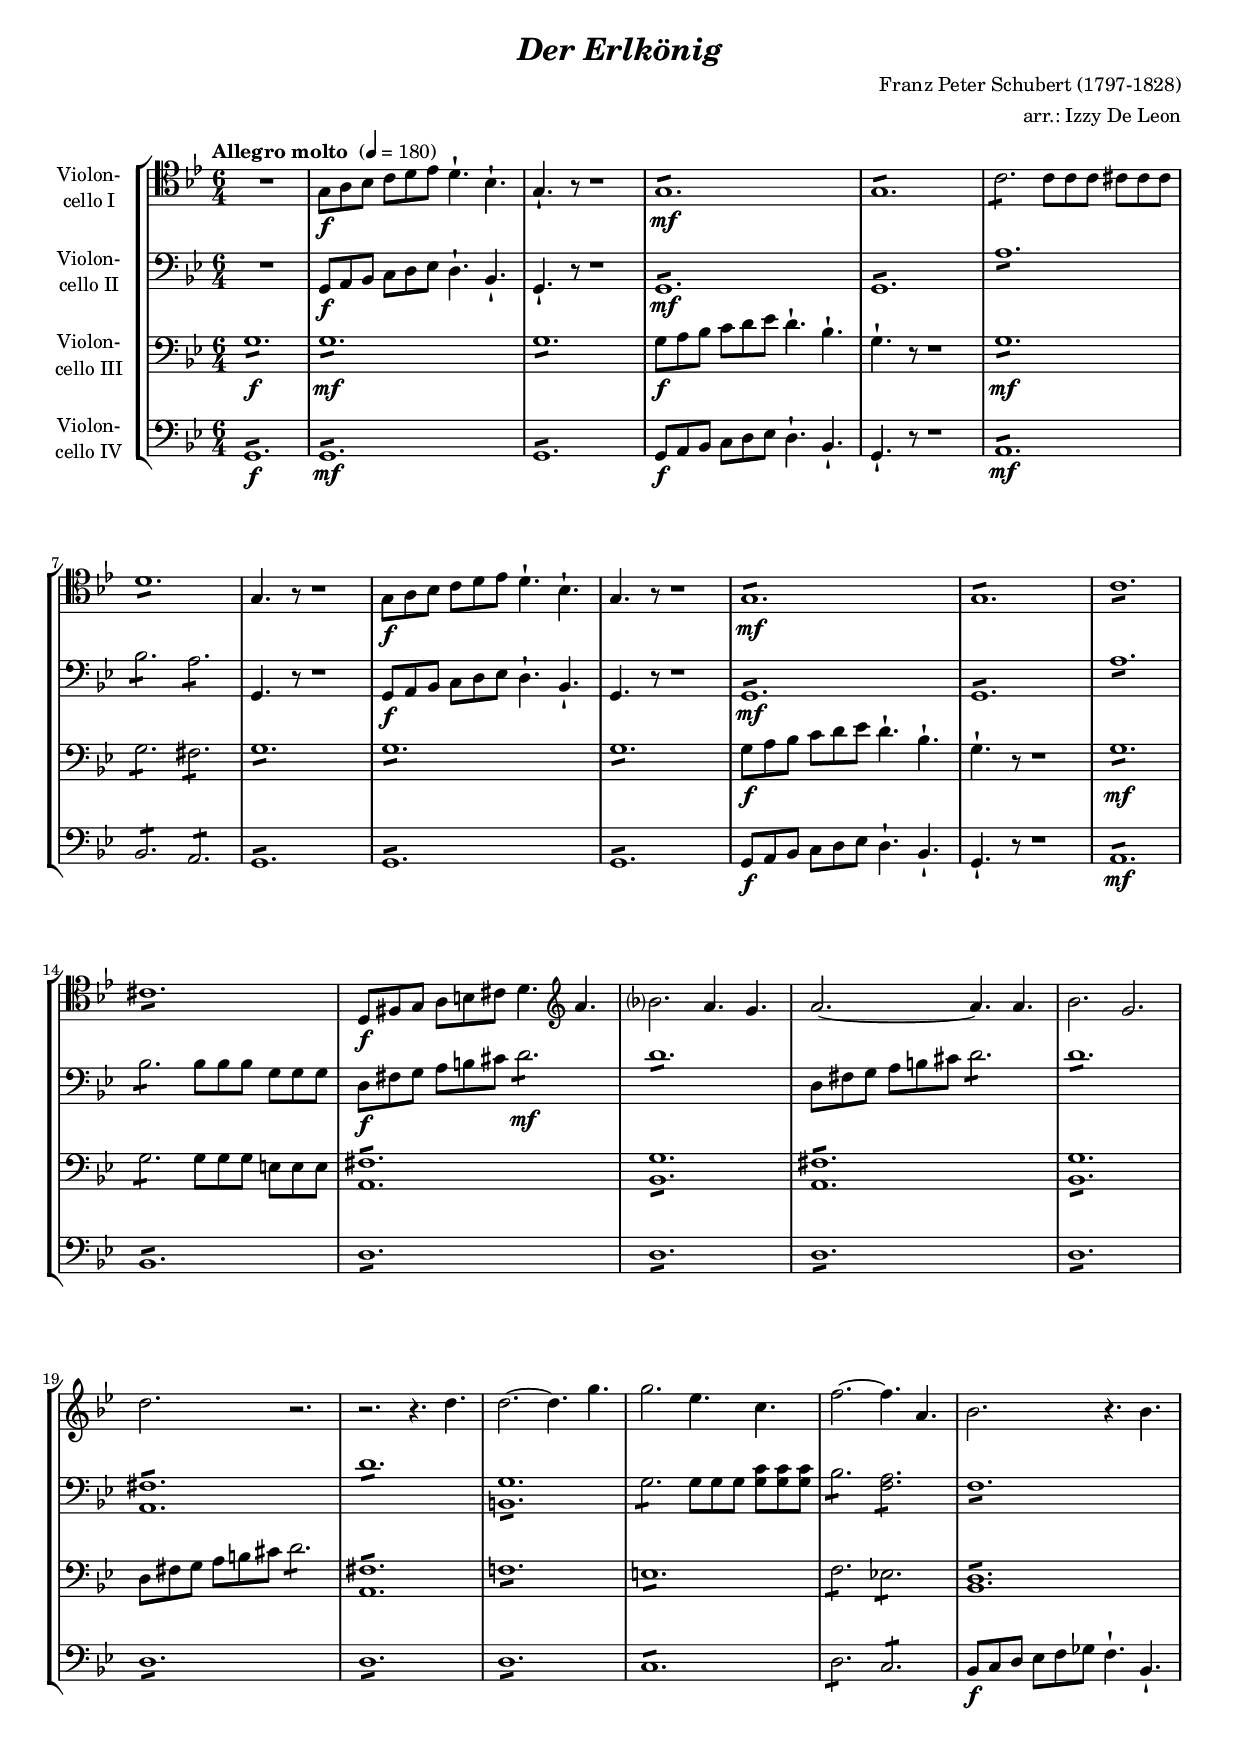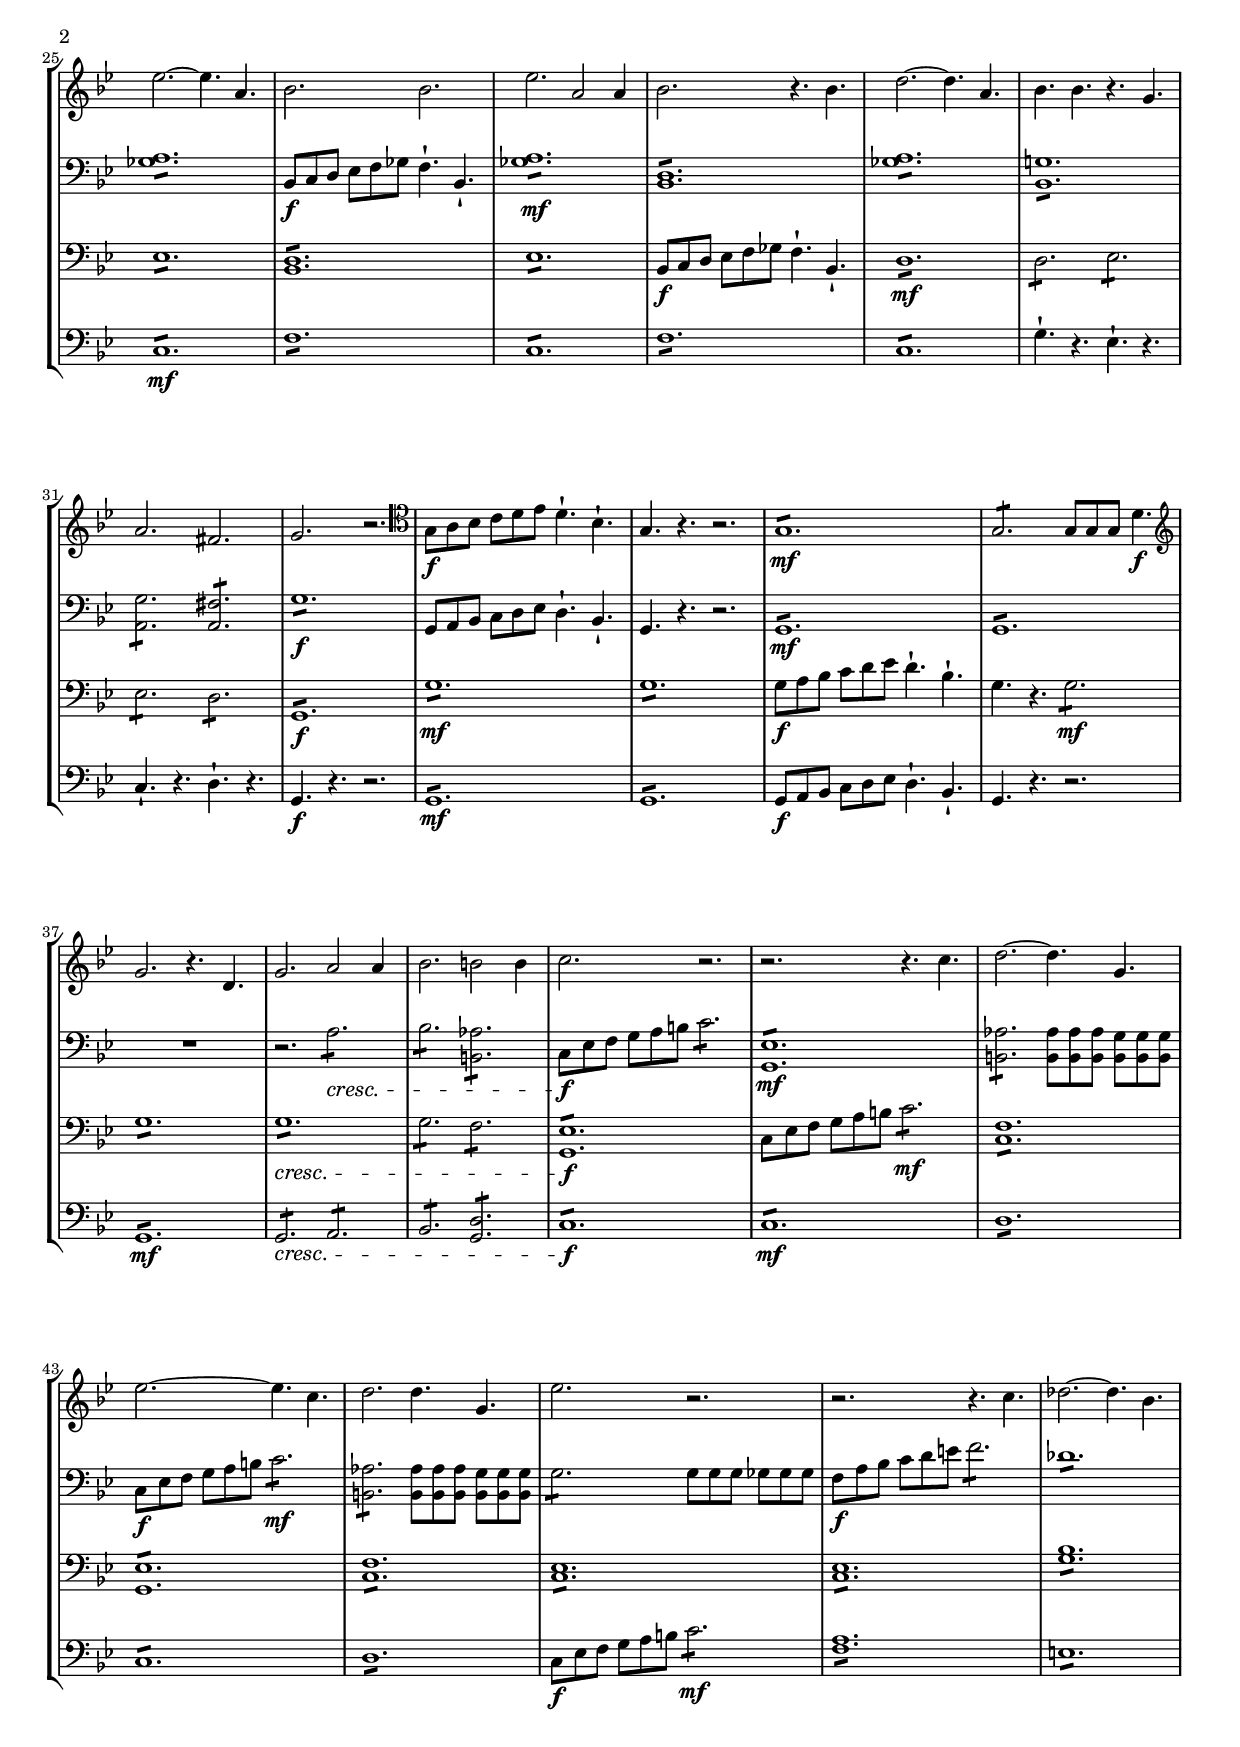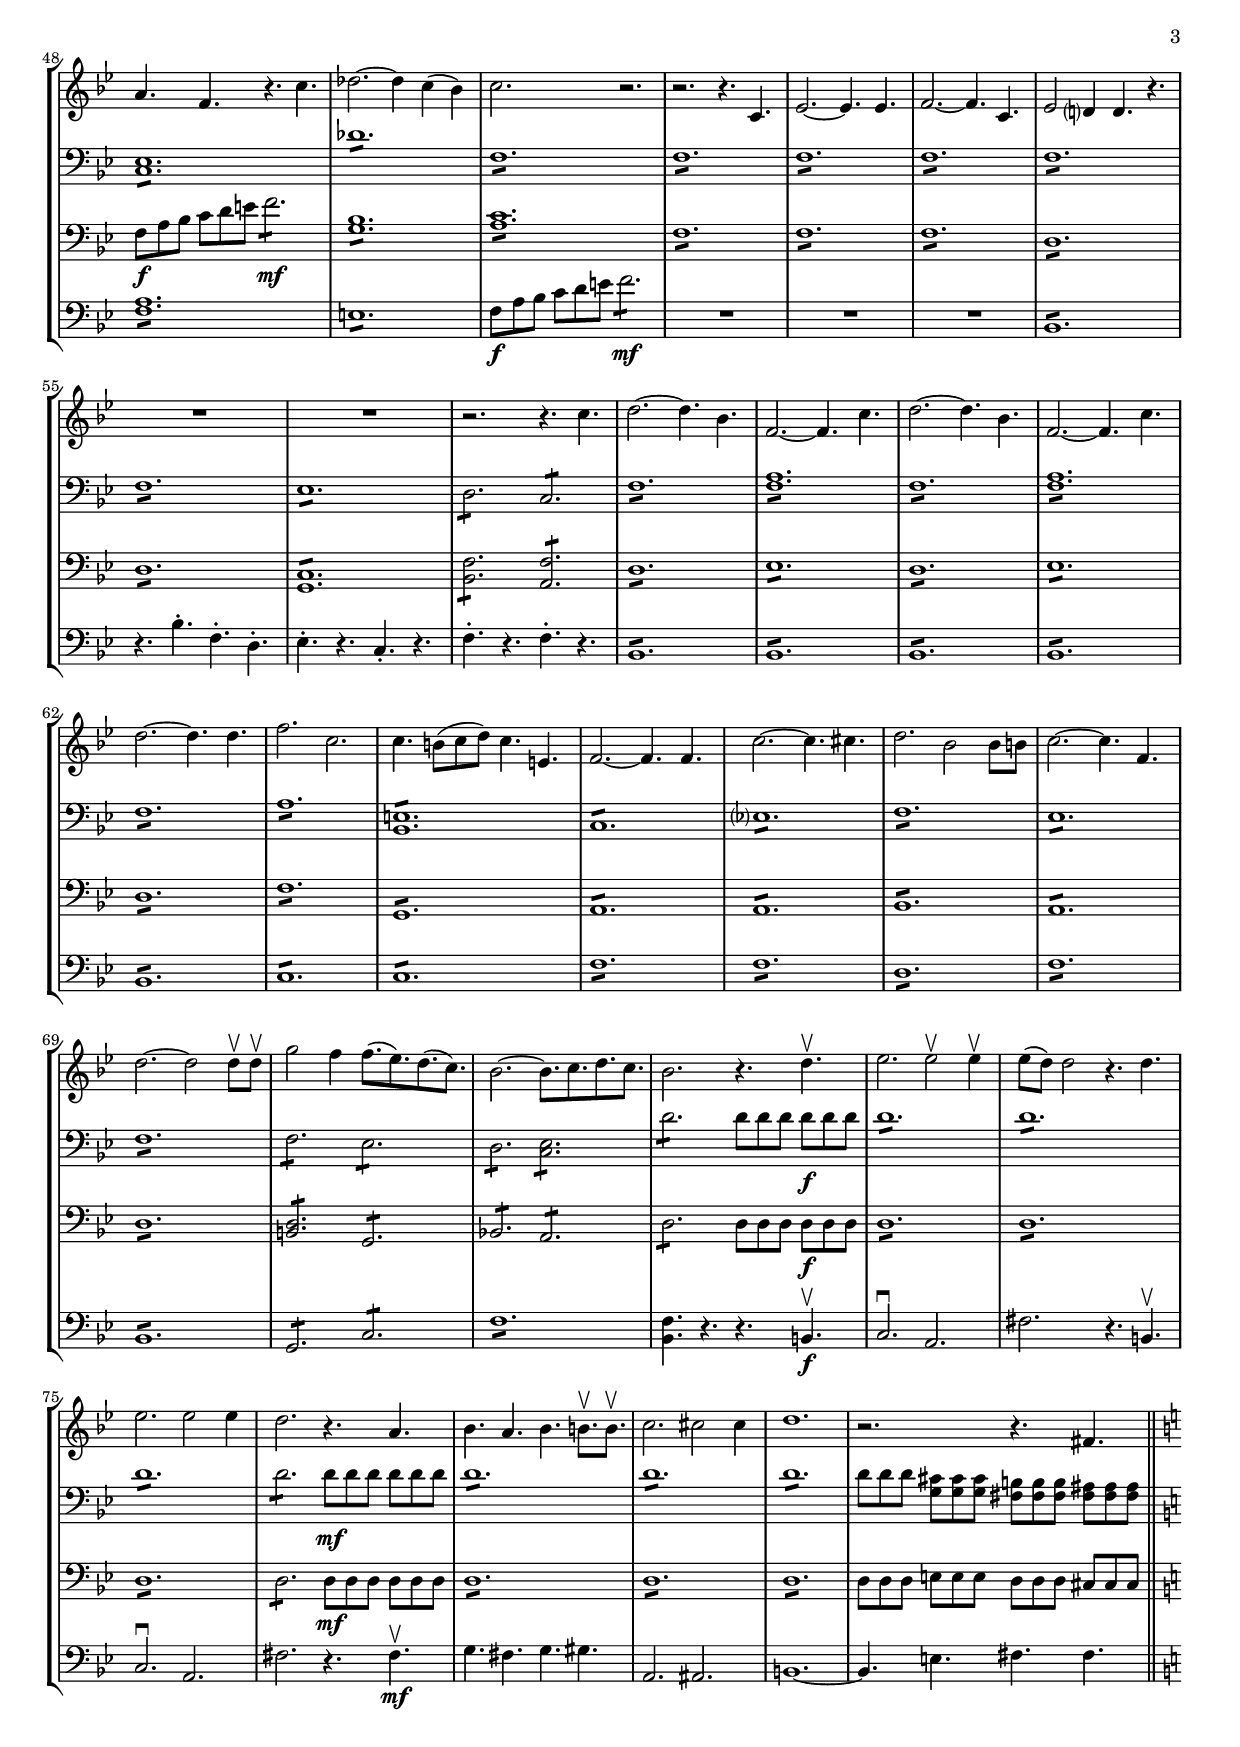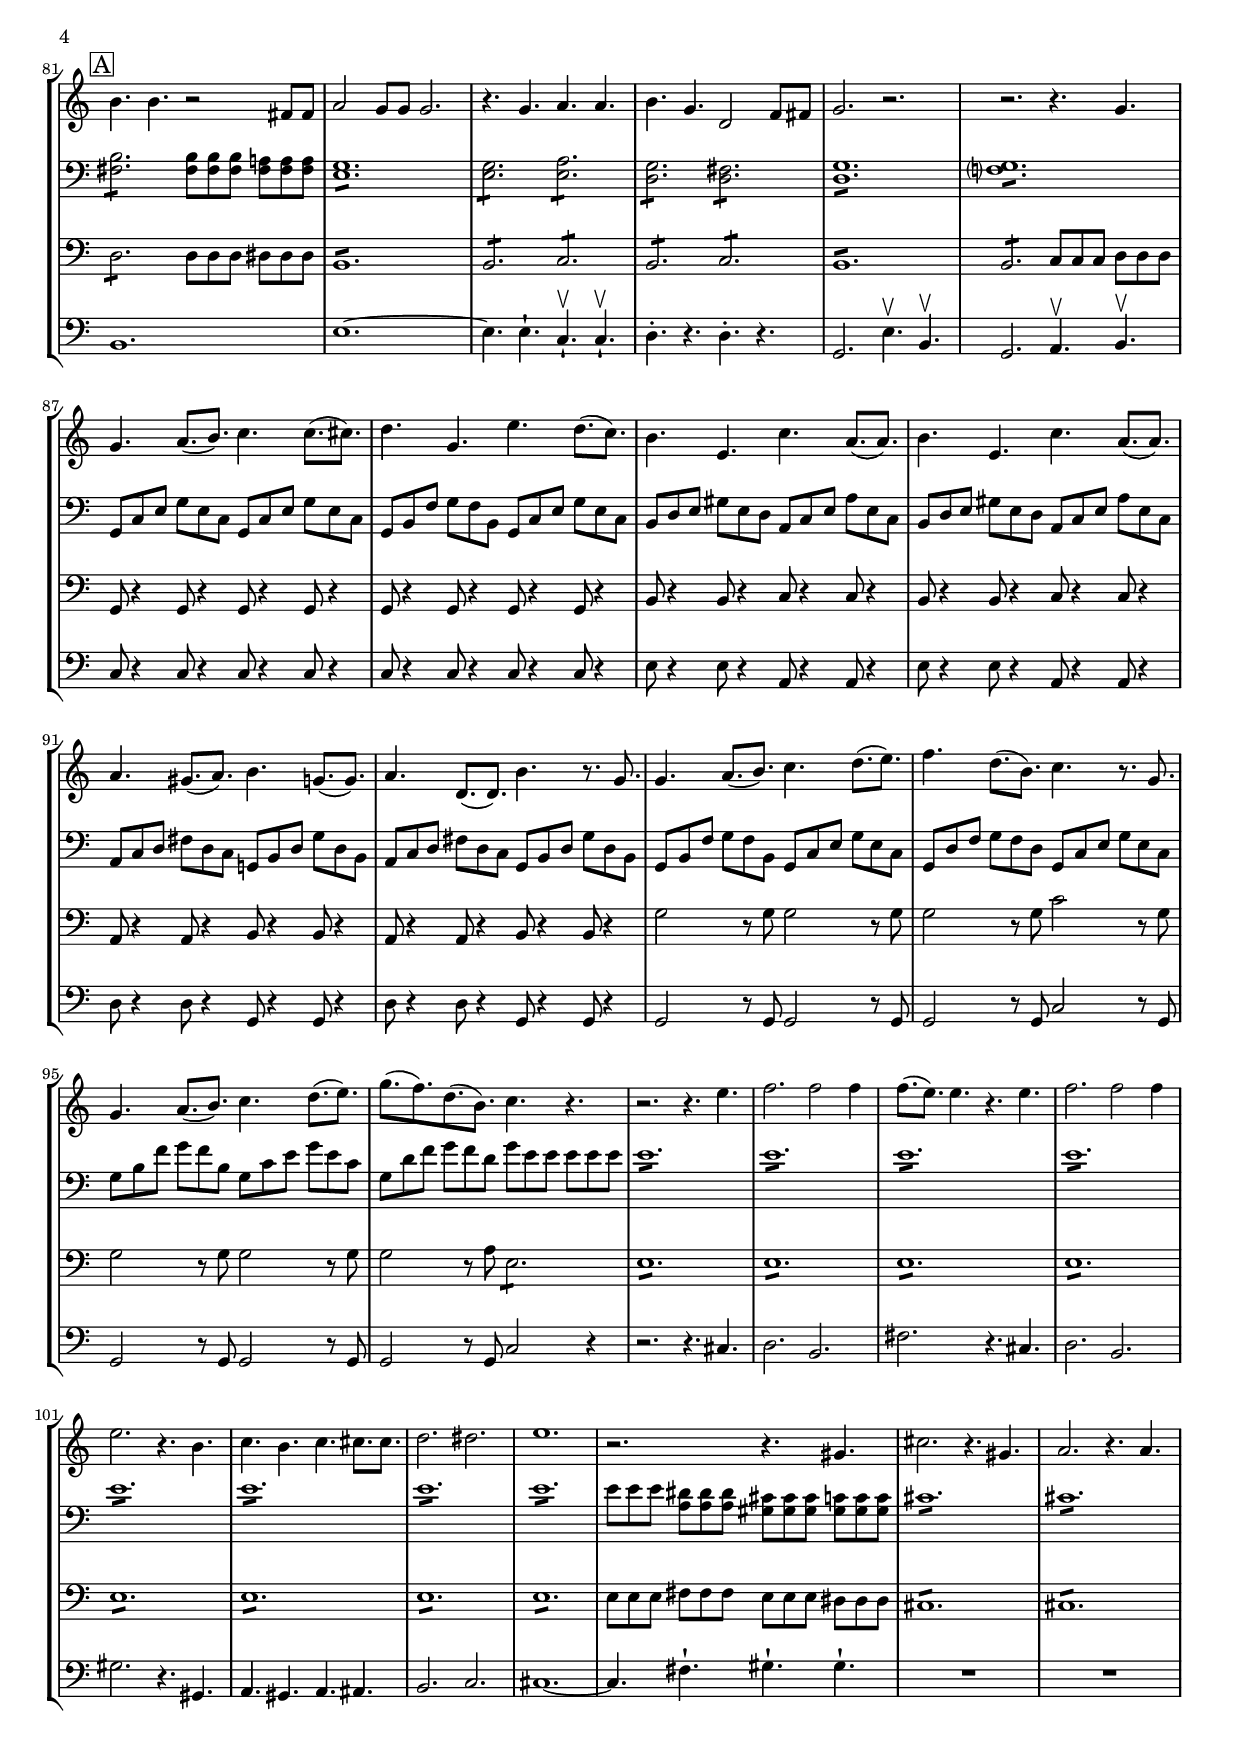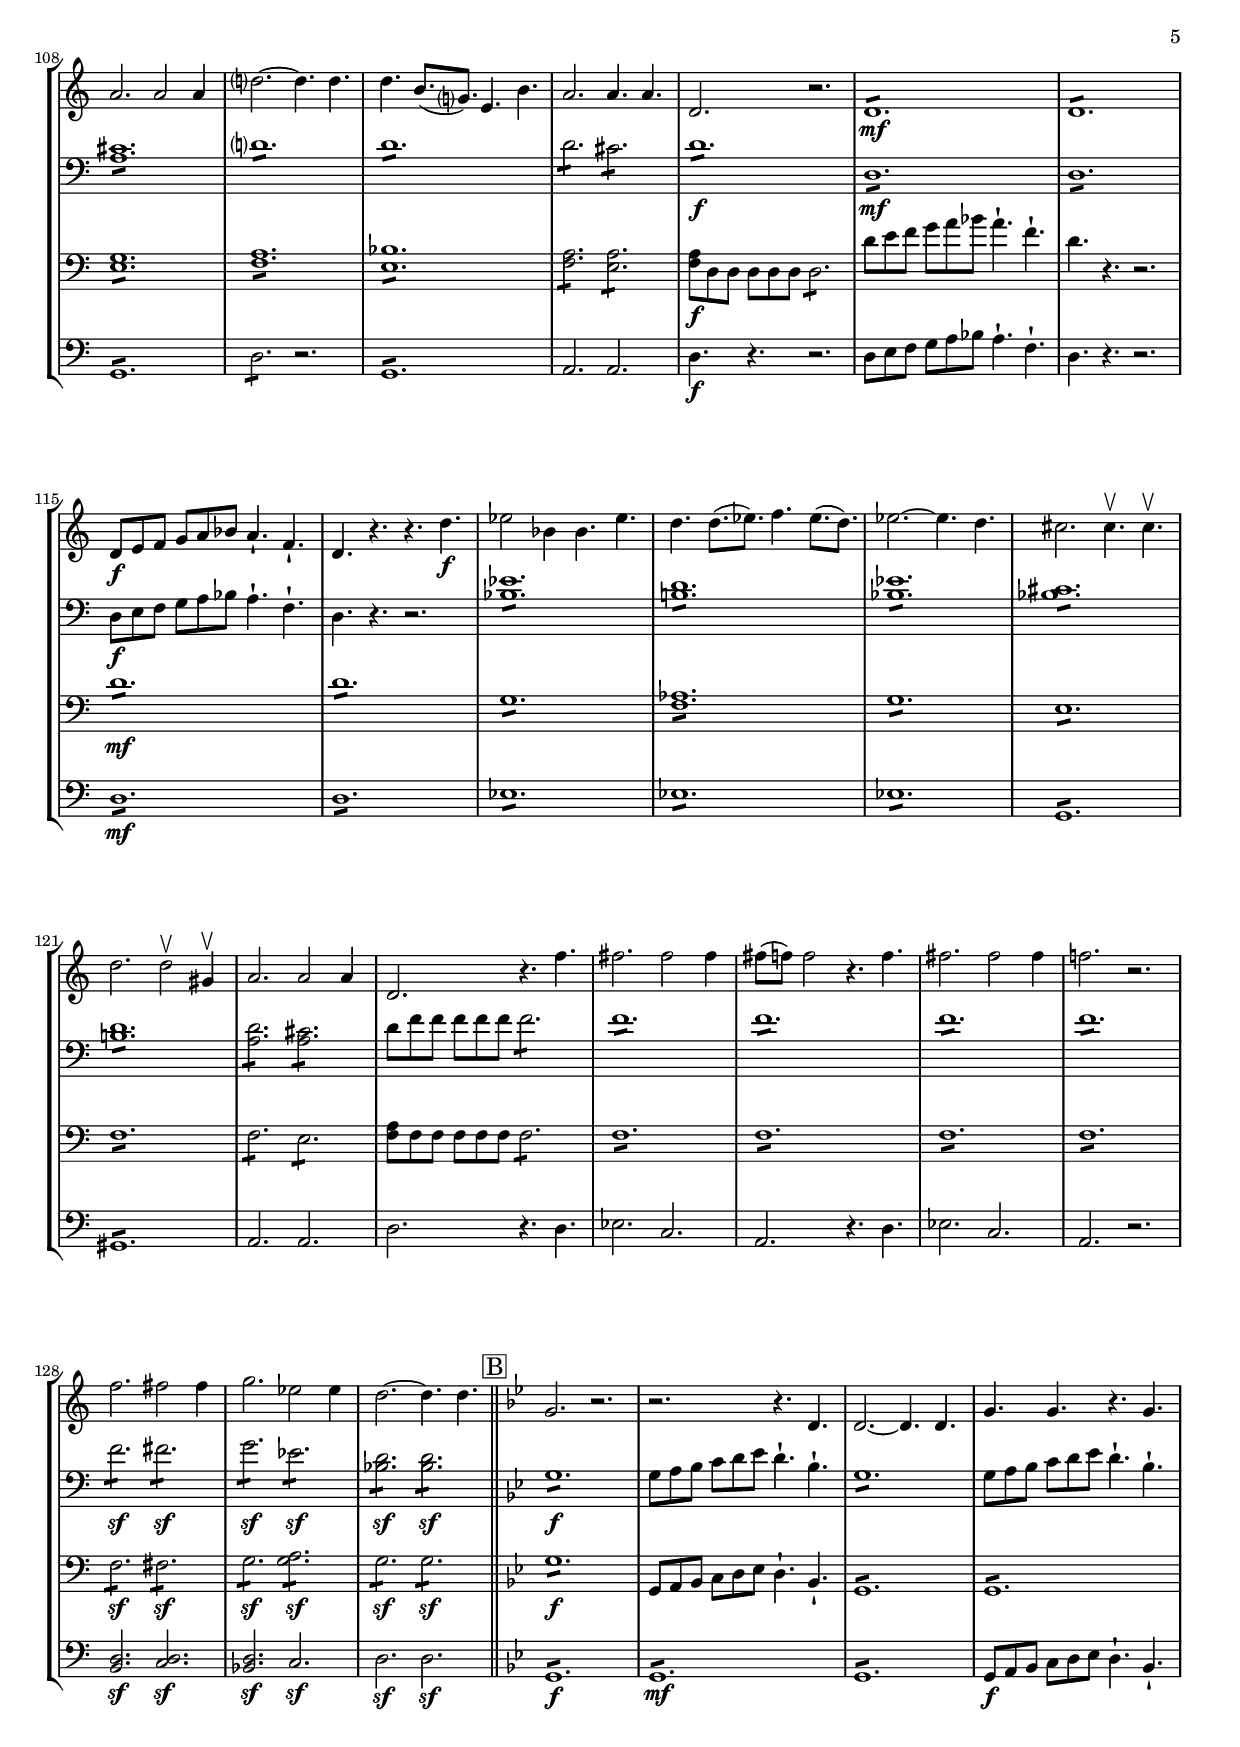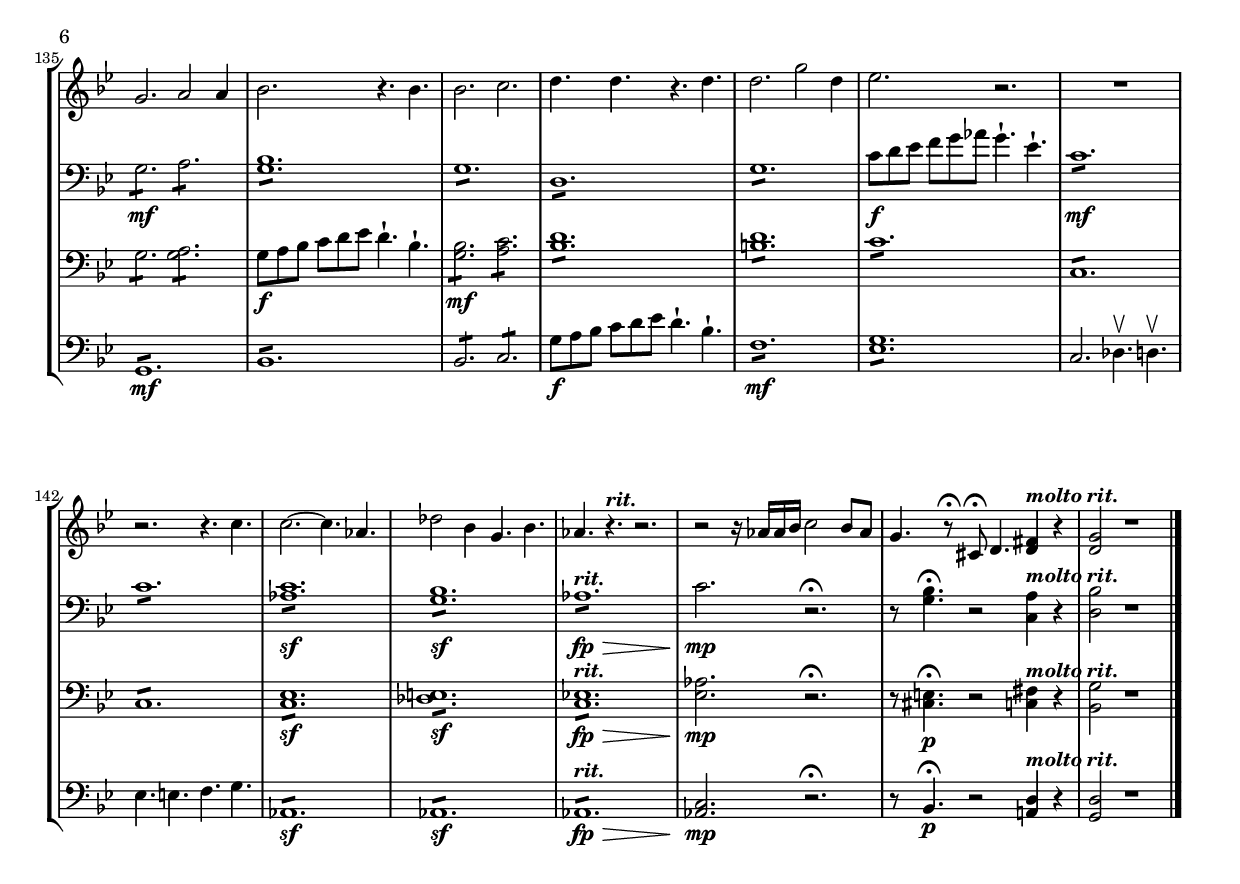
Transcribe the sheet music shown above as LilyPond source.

\version "2.14.2"
\include "deutsch.ly"

#(set-global-staff-size 17)

\header {
  title       = \markup \bold \italic "Der Erlkönig"
  composer    = "Franz Peter Schubert (1797-1828)"
  arranger    = "arr.: Izzy De Leon"
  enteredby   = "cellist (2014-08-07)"
}

voiceconsts = {
  \key g \minor
  \time 6/4
  \tempo "Allegro molto " 4=180
  \clef "bass"
  %\numericTimeSignature
  \compressFullBarRests
  % Set default beaming for all staves
  \set Timing.beamExceptions = #'()
  \set Timing.baseMoment     = #(ly:make-moment 3 8)
  \set Timing.beatStructure  = #'(1 1 1 1)  
}

%mihi = "clarinet"
%milo = "bassoon"
%mihi = "church organ"
%milo = "church organ"
%mia = "concertina"
mia = "string ensemble 1"
%mib = "electric bass (pick)"
mib = "english horn"
%mic = "pizzicato strings"
%mic = "trombone"
mic = "fretless bass"
mid = "synth bass 1"

introa = { \bar "||" \mark \markup \box "A" \key a \minor }
introb = { \bar "||" \mark \markup \box "B" \key g \minor }

rit  = \markup \bold \italic "rit."
mrit = \markup \bold \italic "molto rit."

va = \relative c'' {
   \voiceconsts
   \clef "tenor"

   R1.
   g8\f a b c d es d4.-| b-|
   g-| r8 r1

   \repeat tremolo 12 g8\mf
   \repeat tremolo 12 g
   \repeat tremolo 6 c c c c cis cis cis

   \repeat tremolo 12 d
   g,4. r8 r1
   g8\f a b c d es d4.-| b-|

   g r8 r1
   \repeat tremolo 12 g8\mf
   \repeat tremolo 12 g

   \repeat tremolo 12 c
   \repeat tremolo 12 cis
   d,\f fis g a h cis d4. \clef "treble" a'

   b?2. a4. g
   a2.~ a4. a
   b2. g

   d' r
   r r4. d
   d2.~ d4. g

   g2. es4. c
   f2.~ f4. a,
   b2. r4. b

   es2.~ es4. a,
   b2. b

   es a,2 a4
   b2. r4. b

   d2.~ d4. a
   b b r g

   a2. fis
   g r \clef "tenor"
   g,8\f a b c d es d4.-| b-|

   g r r2.
   \repeat tremolo 12 g8\mf
   \repeat tremolo 6 g g g g d'4.\f \clef "treble"

   g2. r4. d
   g2. a2 a4
   b2. h2 h4

   c2. r
   r r4. c
   d2.~ d4. g,

   es'2.~ es4. c
   d2. d4. g,
   es'2. r

   r r4. c
   des2.~ des4. b
   a f r c'

   des2.~ des4 c( b)
   c2. r
   r r4. c,

   es2.~ es4. es
   f2.~ f4. c
   es2 d?4 d4. r

   R1.*2
   r2. r4. c'

   d2.~ d4. b
   f2.~ f4. c'
   d2.~ d4. b

   f2.~ f4. c'
   d2.~ d4. d
   f2. c

   c4. h8( c d) c4. e,
   f2.~  f4. f
   c'2.~ c4. cis

   d2. b2 b8 h
   c2.~ c4. f,
   d'2.~ d2 d8\upbow d\upbow

   g2 f4 f8.[( es) d( c)]
   b2.~ b8.[ c d c]
   b2. r4. d\upbow

   es2. es2\upbow es4\upbow
   es8( d) d2 r4. d
   es2. es2 es4

   d2. r4. a
   b a b h8.[\upbow h]\upbow
   c2. cis2 cis4

   d1.
   r2. r4. fis,4. \introa
   h h r2 fis8[ fis]

   a2 g8[ g] g2.
   r4. g a a
   h g d2 f8[ fis]

   g2. r
   r r4. g

   g a8.[( h)] c4. c8.[( cis)]
   d4. g, e' d8.[( c)]
   h4. e, c' a8.[( a)]

   h4. e, c' a8.[( a)]
   a4. gis8.[( a)] h4. g8.[( g)]
   a4. d,8.[( d)] h'4. r8. g

   g4. a8.[( h)] c4. d8.[( e)]
   f4. d8.[( h)] c4. r8. g
   g4. a8.[( h)] c4. d8.[( e)]

   g[( f) d( h)] c4. r
   r2. r4. e
   f2. f2 f4

   f8.[( e)] e4. r e
   f2. f2 f4
   e2. r4. h

   c h c cis8.[ cis]
   d2. dis
   e1.

   r2. r4. gis,
   cis2. r4. gis
   a2. r4. a

   a2. a2 a4
   d?2.~ d4. d
   d h8.[( g?)] e4. h'

   a2. a4. a
   d,2. r
   \repeat tremolo 12 d8\mf

   \repeat tremolo 12 d
   d\f e f g a b a4.-| f-|
   d r r d'\f

   es2 b4 b4. es
   d d8.[( es)] f4. es8.[( d)]
   es2.~ es4. d

   cis2. cis4.\upbow cis\upbow
   d2. d2\upbow gis,4\upbow

   a2. a2 a4
   d,2. r4. f'
   fis2. fis2 fis4

   fis8( f) f2 r4. f
   fis2. fis2 fis4
   f!2. r

   f fis2 fis4
   g2. es2 es4

   d2.~ d4. d \introb
   g,2. r
   r r4. d

   d2.~ d4. d
   g g r g
   g2. a2 a4

   b2. r4. b
   b2. c
   d4. d r d

   d2. g2 d4
   es2. r
   R1.

   r2. r4. c
   c2.~ c4. as

   des2 b4 g4. b
   as r^\rit r2.

   r2 r16 as[ as b] c2 b8[ as]
   g4. r8\fermata cis,\fermata d4. <d fis>4^\mrit r
   <d g>2 r1 \bar "|."
}

vb = \relative c' {
   \voiceconsts

   R1.
   g8\f a b c d es d4.-| b-|
   g-| r8 r1

   \repeat tremolo 12 g8\mf
   \repeat tremolo 12 g
   \repeat tremolo 12 a'

   \repeat tremolo 6 b \repeat tremolo 6 a
   g,4. r8 r1
   g8\f a b c d es d4.-| b-|

   g r8 r1
   \repeat tremolo 12 g8\mf
   \repeat tremolo 12 g

   \repeat tremolo 12 a'
   \repeat tremolo 6 b b b b g g g
   d\f fis g a h cis \repeat tremolo 6 d\mf

   \repeat tremolo 12 d
   d, fis g a h cis \repeat tremolo 6 d
   \repeat tremolo 12 d

   \repeat tremolo 12 <a, fis'>
   \repeat tremolo 12 d'
   \repeat tremolo 12 <h, g'>

   \repeat tremolo 6 g' g g g <g c> <g c> <g c>
   \repeat tremolo 6 b \repeat tremolo 6 <f a>
   \repeat tremolo 12 f

   \repeat tremolo 12 <ges a>
   b,\f c d es f ges f4.-| b,-|

   \repeat tremolo 12 <ges' a>8\mf
   \repeat tremolo 12 <b, d>

   \repeat tremolo 12 <ges' a>
   \repeat tremolo 12 <b, g'!>

   \repeat tremolo 6 <a g'> \repeat tremolo 6 <a fis'>
   \repeat tremolo 12 g'\f
   g, a b c d es d4.-| b-|

   g r r2.
   \repeat tremolo 12 g8\mf
   \repeat tremolo 12 g

   R1.
   r2. \repeat tremolo 6 a'8\cresc
   \repeat tremolo 6 b \repeat tremolo 6 <h, as'>

   c\f es f g a h \repeat tremolo 6 c
   \repeat tremolo 12 <g, es'>\mf
   \repeat tremolo 6 <h as'> <h as'> <h as'> <h as'> <h g'> <h g'> <h g'>

   c\f es f g a h \repeat tremolo 6 c\mf
   \repeat tremolo 6 <h, as'> <h as'> <h as'> <h as'> <h g'> <h g'> <h g'>
   \repeat tremolo 6 g' g g g ges ges ges

   f\f a b c d e \repeat tremolo 6 f
   \repeat tremolo 12 des
   \repeat tremolo 12 <c, es>

   \repeat tremolo 12 des'
   \repeat tremolo 12 f,
   \repeat tremolo 12 f

   \repeat tremolo 12 f
   \repeat tremolo 12 f
   \repeat tremolo 12 f

   \repeat tremolo 12 f
   \repeat tremolo 12 es
   \repeat tremolo 6 d \repeat tremolo 6 c

   \repeat tremolo 12 f
   \repeat tremolo 12 <f a>
   \repeat tremolo 12 f

   \repeat tremolo 12 <f a>
   \repeat tremolo 12 f
   \repeat tremolo 12 a

   \repeat tremolo 12 <b, e>
   \repeat tremolo 12 c
   \repeat tremolo 12 es?

   \repeat tremolo 12 f
   \repeat tremolo 12 es
   \repeat tremolo 12 f

   \repeat tremolo 6 f \repeat tremolo 6 es
   \repeat tremolo 6 d \repeat tremolo 6 <c es>
   \repeat tremolo 6 d' d d d d\f d d

   \repeat tremolo 12 d
   \repeat tremolo 12 d
   \repeat tremolo 12 d

   \repeat tremolo 6 d d\mf d d d d d
   \repeat tremolo 12 d
   \repeat tremolo 12 d

   \repeat tremolo 12 d
   d d d <g, cis> <g cis> <g cis> <fis h> <fis h> <fis h> <fis ais> <fis ais> <fis ais> \introa
   \repeat tremolo 6 <fis h> <fis h> <fis h> <fis h> <fis a!> <fis a> <fis a>

   \repeat tremolo 12 <e g>
   \repeat tremolo 6 <e g> \repeat tremolo 6 <e a>
   \repeat tremolo 6 <d g> \repeat tremolo 6 <d fis>

   \repeat tremolo 12 <d g>
   \repeat tremolo 12 <f? g>

   g, c e g e c g c e g e c
   g h f' g f h, g c e g e c
   h d e gis e d a c e a e c

   h d e gis e d a c e a e c
   a c d fis d c g! h d g d h
   a c d fis d c g h d g d h

   g h f' g f h, g c e g e c
   g d' f g f d g, c e g e c
   g' h f' g f h, g c e g e c

   g d' f g f d g e e e e e
   \repeat tremolo 12 e
   \repeat tremolo 12 e

   \repeat tremolo 12 e
   \repeat tremolo 12 e
   \repeat tremolo 12 e

   \repeat tremolo 12 e
   \repeat tremolo 12 e
   \repeat tremolo 12 e

   e e e <a, dis> <a dis> <a dis> <gis cis> <gis cis> <gis cis> <gis c> <gis c> <gis c>
   \repeat tremolo 12 cis
   \repeat tremolo 12 cis

   \repeat tremolo 12 <a cis>
   \repeat tremolo 12 d?
   \repeat tremolo 12 d

   \repeat tremolo 6 d \repeat tremolo 6 cis
   \repeat tremolo 12 d\f
   \repeat tremolo 12 d,\mf

   \repeat tremolo 12 d
   d\f e f g a b a4.-| f-|
   d r r2.

   \repeat tremolo 12 <b' es>8
   \repeat tremolo 12 <h! d>
   \repeat tremolo 12 <b es>

   \repeat tremolo 12 <b cis>
   \repeat tremolo 12 <h! d>

   \repeat tremolo 6 <a d> \repeat tremolo 6 <a cis>
   d f f f f f \repeat tremolo 6 f
   \repeat tremolo 12 f

   \repeat tremolo 12 f
   \repeat tremolo 12 f
   \repeat tremolo 12 f

   \repeat tremolo 6 f\sf \repeat tremolo 6 fis\sf
   \repeat tremolo 6 g\sf \repeat tremolo 6 es\sf

   \repeat tremolo 6 <b d>\sf \repeat tremolo 6 <b d>\sf \introb
   \repeat tremolo 12 g\f
   g a b c d es d4.-| b-|

   \repeat tremolo 12 g8
   g a b c d es d4.-| b-|
   \repeat tremolo 6 g8\mf \repeat tremolo 6 a

   \repeat tremolo 12 <g b>
   \repeat tremolo 12 g
   \repeat tremolo 12 d

   \repeat tremolo 12 g
   c\f d es f g as g4.-| es-|
   \repeat tremolo 12 c8\mf

   \repeat tremolo 12 c
   \repeat tremolo 12 <as c>\sf

   \repeat tremolo 12 <g b>\sf
   \repeat tremolo 12 as\fp\>^\rit

   c2.\!\mp r\fermata
   r8 <g b>4.\fermata r2 <c, a'>4^\mrit r
   <d b'>2 r1 \bar "|."
}

vc = \relative c'' {
   \voiceconsts

   \repeat tremolo 12 g8\f
   \repeat tremolo 12 g\mf
   \repeat tremolo 12 g

   g\f a b c d es d4.-| b-|
   g-| r8 r1
   \repeat tremolo 12 g8\mf

   \repeat tremolo 6 g \repeat tremolo 6 fis
   \repeat tremolo 12 g
   \repeat tremolo 12 g

   \repeat tremolo 12 g
   g\f a b c d es d4.-| b-|
   g-| r8 r1

   \repeat tremolo 12 g8\mf
   \repeat tremolo 6 g g g g e e e
   \repeat tremolo 12 <a, fis'>

   \repeat tremolo 12 <b g'>
   \repeat tremolo 12 <a fis'>
   \repeat tremolo 12 <b g'>

   d fis g a h cis \repeat tremolo 6 d
   \repeat tremolo 12 <a, fis'>
   \repeat tremolo 12 f'!

   \repeat tremolo 12 e
   \repeat tremolo 6 f \repeat tremolo 6 es!
   \repeat tremolo 12 <b d>

   \repeat tremolo 12 es
   \repeat tremolo 12 <b d>

   \repeat tremolo 12 es
   b\f c d es f ges f4.-| b,-|

   \repeat tremolo 12 d8\mf
   \repeat tremolo 6 d \repeat tremolo 6 es

   \repeat tremolo 6 es \repeat tremolo 6 d
   \repeat tremolo 12 g,\f
   \repeat tremolo 12 g'\mf

   \repeat tremolo 12 g
   g\f a b c d es d4.-| b-|
   g r \repeat tremolo 6 g8\mf

   \repeat tremolo 12 g
   \repeat tremolo 12 g\cresc
   \repeat tremolo 6 g \repeat tremolo 6 f

   \repeat tremolo 12 <g, es'>\f
   c es f g a h \repeat tremolo 6 c\mf
   \repeat tremolo 12 <c, f>

   \repeat tremolo 12 <g es'>
   \repeat tremolo 12 <c f>
   \repeat tremolo 12 <c es>

   \repeat tremolo 12 <c es>
   \repeat tremolo 12 <g' b>
   f\f a b c d e \repeat tremolo 6 f\mf

   \repeat tremolo 12 <g, b>
   \repeat tremolo 12 <a c>
   \repeat tremolo 12 f

   \repeat tremolo 12 f
   \repeat tremolo 12 f
   \repeat tremolo 12 d

   \repeat tremolo 12 d
   \repeat tremolo 12 <g, c>
   \repeat tremolo 6 <b f'> \repeat tremolo 6 <a f'>

   \repeat tremolo 12 d
   \repeat tremolo 12 es
   \repeat tremolo 12 d

   \repeat tremolo 12 es
   \repeat tremolo 12 d
   \repeat tremolo 12 f

   \repeat tremolo 12 g,
   \repeat tremolo 12 a
   \repeat tremolo 12 a

   \repeat tremolo 12 b
   \repeat tremolo 12 a
   \repeat tremolo 12 d

   \repeat tremolo 6 <h d> \repeat tremolo 6 g
   \repeat tremolo 6 b! \repeat tremolo 6 a
   \repeat tremolo 6 d d d d d\f d d

   \repeat tremolo 12 d
   \repeat tremolo 12 d
   \repeat tremolo 12 d

   \repeat tremolo 6 d d\mf d d d d d
   \repeat tremolo 12 d
   \repeat tremolo 12 d

   \repeat tremolo 12 d
   d d d e e e d d d cis cis cis \introa
   \repeat tremolo 6 d d d d dis dis dis

   \repeat tremolo 12 h
   \repeat tremolo 6 h \repeat tremolo 6 c
   \repeat tremolo 6 h \repeat tremolo 6 c

   \repeat tremolo 12 h
   \repeat tremolo 6 h c c c d d d

   g, r4 g8 r4 g8 r4 g8 r4
   g8 r4 g8 r4 g8 r4 g8 r4
   h8 r4 h8 r4 c8 r4 c8 r4

   h8 r4 h8 r4 c8 r4 c8 r4
   a8 r4 a8 r4 h8 r4 h8 r4
   a8 r4 a8 r4 h8 r4 h8 r4

   g'2 r8 g g2 r8 g
   g2 r8 g c2 r8 g
   g2 r8 g g2 r8 g

   g2 r8 a \repeat tremolo 6 e
   \repeat tremolo 12 e
   \repeat tremolo 12 e

   \repeat tremolo 12 e
   \repeat tremolo 12 e
   \repeat tremolo 12 e

   \repeat tremolo 12 e
   \repeat tremolo 12 e
   \repeat tremolo 12 e

   e e e fis fis fis e e e dis dis dis
   \repeat tremolo 12 cis
   \repeat tremolo 12 cis

   \repeat tremolo 12 <e g>
   \repeat tremolo 12 <f a>
   \repeat tremolo 12 <e b'>

   \repeat tremolo 6 <f a> \repeat tremolo 6 <e a>
   <f a>\f d d d d d \repeat tremolo 6 d
   d' e f g a b a4.-| f-|

   d r r2.
   \repeat tremolo 12 d8\mf
   \repeat tremolo 12 d

   \repeat tremolo 12 g,
   \repeat tremolo 12 <f as>
   \repeat tremolo 12 g

   \repeat tremolo 12 e
   \repeat tremolo 12 f

   \repeat tremolo 6 f \repeat tremolo 6 e
   <f a> f f f f f \repeat tremolo 6 f
   \repeat tremolo 12 f

   \repeat tremolo 12 f
   \repeat tremolo 12 f
   \repeat tremolo 12 f

   \repeat tremolo 6 f\sf \repeat tremolo 6 fis\sf
   \repeat tremolo 6 g\sf \repeat tremolo 6 <g a>\sf

   \repeat tremolo 6 g\sf \repeat tremolo 6 g\sf \introb
   \repeat tremolo 12 g\f
   g, a b c d es d4.-| b-|

   \repeat tremolo 12 g8
   \repeat tremolo 12 g
   \repeat tremolo 6 g' \repeat tremolo 6 <g a>

   g\f a b c d es d4.-| b-|
   \repeat tremolo 6 <g b>8\mf \repeat tremolo 6 <a c>
   \repeat tremolo 12 <b d>

   \repeat tremolo 12 <h d>
   \repeat tremolo 12 c
   \repeat tremolo 12 c,

   \repeat tremolo 12 c
   \repeat tremolo 12 <c es>\sf

   \repeat tremolo 12 <des e>\sf
   \repeat tremolo 12 <c es!>\fp\>^\rit

   <es as>2.\!\mp r\fermata
   r8 <cis e>4.\fermata\p r2 <c fis>4^\mrit r
   <b g'>2 r1 \bar "|."
}

vd = \relative c' {
   \voiceconsts

   \repeat tremolo 12 g8\f
   \repeat tremolo 12 g\mf
   \repeat tremolo 12 g

   g\f a b c d es d4.-| b-|
   g-| r8 r1
   \repeat tremolo 12 a8\mf

   \repeat tremolo 6 b \repeat tremolo 6 a
   \repeat tremolo 12 g
   \repeat tremolo 12 g

   \repeat tremolo 12 g
   g\f a b c d es d4.-| b-|
   g-| r8 r1

   \repeat tremolo 12 a8\mf
   \repeat tremolo 12 b
   \repeat tremolo 12 d

   \repeat tremolo 12 d
   \repeat tremolo 12 d
   \repeat tremolo 12 d

   \repeat tremolo 12 d
   \repeat tremolo 12 d
   \repeat tremolo 12 d

   \repeat tremolo 12 c
   \repeat tremolo 6 d \repeat tremolo 6 c
   b\f c d es f ges f4.-| b,-|

   \repeat tremolo 12 c8\mf
   \repeat tremolo 12 f

   \repeat tremolo 12 c
   \repeat tremolo 12 f

   \repeat tremolo 12 c
   g'4.-| r es-| r

   c-| r d-| r
   g,\f r r2.
   \repeat tremolo 12 g8\mf

   \repeat tremolo 12 g
   g\f a b c d es d4.-| b-|
   g r r2.

   \repeat tremolo 12 g8\mf
   \repeat tremolo 6 g\cresc \repeat tremolo 6 a
   \repeat tremolo 6 b \repeat tremolo 6 <g d'>

   \repeat tremolo 12 c\f
   \repeat tremolo 12 c\mf
   \repeat tremolo 12 d

   \repeat tremolo 12 c
   \repeat tremolo 12 d
   c\f es f g a h \repeat tremolo 6 c\mf

   \repeat tremolo 12 <f, a>
   \repeat tremolo 12 e
   \repeat tremolo 12 <f a>

   \repeat tremolo 12 e
   f\f a b c d e \repeat tremolo 6 f\mf
   R1.*3
   \repeat tremolo 12 b,,8

   r4. b'-. f-. d-.
   es-. r c-. r
   f-. r f-. r

   \repeat tremolo 12 b,8
   \repeat tremolo 12 b
   \repeat tremolo 12 b

   \repeat tremolo 12 b
   \repeat tremolo 12 b
   \repeat tremolo 12 c

   \repeat tremolo 12 c
   \repeat tremolo 12 f
   \repeat tremolo 12 f

   \repeat tremolo 12 d
   \repeat tremolo 12 f
   \repeat tremolo 12 b,

   \repeat tremolo 6 g \repeat tremolo 6 c
   \repeat tremolo 12 f
   <b, f'>4. r r h\upbow\f

   c2.\downbow a
   fis' r4. h,\upbow
   c2.\downbow a

   fis' r4. fis\upbow\mf
   g fis g gis
   a,2. ais

   h1.~
   h4. e fis fis \introa
   h,1.

   e~
   e4. e-| c-|\upbow c-|\upbow
   d-. r d-. r

   g,2. e'4.\upbow h\upbow
   g2. a4.\upbow h\upbow

   c8 r4 c8 r4 c8 r4 c8 r4
   c8 r4 c8 r4 c8 r4 c8 r4
   e8 r4 e8 r4 a,8 r4 a8 r4

   e'8 r4 e8 r4 a,8 r4 a8 r4
   d8 r4 d8 r4 g,8 r4 g8 r4
   d'8 r4 d8 r4 g,8 r4 g8 r4

   g2 r8 g g2 r8 g
   g2 r8 g c2 r8 g
   g2 r8 g g2 r8 g

   g2 r8 g c2 r4
   r2. r4. cis
   d2. h

   fis' r4. cis
   d2. h
   gis' r4. gis,

   a gis a ais
   h2. c
   cis1.~

   cis4. fis-| gis-| gis-|
   R1.*2

   \repeat tremolo 12 g,8
   \repeat tremolo 6 d' r2.
   \repeat tremolo 12 g,8

   a2. a
   d4.\f r r2.
   d8 e f g a b a4.-| f-|

   d r r2.
   \repeat tremolo 12 d8\mf
   \repeat tremolo 12 d

   \repeat tremolo 12 es
   \repeat tremolo 12 es
   \repeat tremolo 12 es

   \repeat tremolo 12 g,
   \repeat tremolo 12 gis

   a2. a
   d r4. d
   es2. c

   a r4. d
   es2. c
   a r

   <h d>\sf <c d>\sf
   <b d>\sf c\sf

   d\sf d\sf \introb
   \repeat tremolo 12 g,8\f
   \repeat tremolo 12 g\mf

   \repeat tremolo 12 g
   g\f a b c d es d4.-| b-|
   \repeat tremolo 12 g8\mf

   \repeat tremolo 12 b
   \repeat tremolo 6 b \repeat tremolo 6 c
   g'\f a b c d es d4.-| b-|

   \repeat tremolo 12 f8\mf
   \repeat tremolo 12 <es g>
   c2. des4.\upbow d\upbow

   es e f g
   \repeat tremolo 12 as,8\sf

   \repeat tremolo 12 as\sf
   \repeat tremolo 12 as\fp\>^\rit

   <as c>2.\!\mp r\fermata
   r8 b4.\fermata\p r2 <a! d>4^\mrit r
   <g d'>2 r1 \bar "|."
}


music = \new StaffGroup <<
      \new Staff {
        \set Staff.midiInstrument = \mia
        \set Staff.instrumentName = \markup \center-column { "Violon-" "cello I" }
        \transpose g g, { \va }
      }

      \new Staff {
        \set Staff.midiInstrument = \mib
        \set Staff.instrumentName = \markup \center-column { "Violon-" "cello II" }
        \transpose g g, { \vb }
      }

      \new Staff {
        \set Staff.midiInstrument = \mic
        \set Staff.instrumentName = \markup \center-column { "Violon-" "cello III" }
        \transpose g g, { \vc }
      }

      \new Staff {
        \set Staff.midiInstrument = \mid
        \set Staff.instrumentName = \markup \center-column { "Violon-" "cello IV" }
        \transpose g g, { \vd }
      }
>>

\book {
  \score {
   \music
    \layout {}
  }

  \score {
    \unfoldRepeats \music

    \midi {
      \context {
        \Score
      }
    }
  }
}
